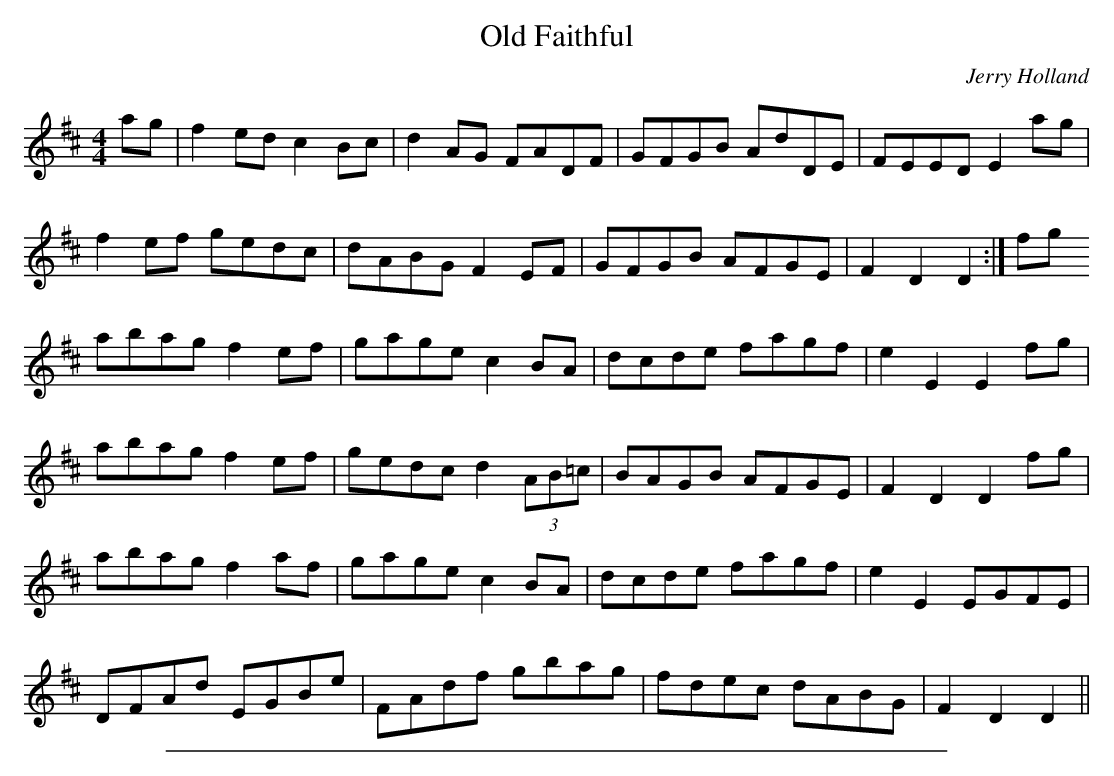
X:1
T: Old Faithful
C:Jerry Holland
M:4/4
L:1/8
K:D
ag|f2 ed c2 Bc|d2 AG FADF| GFGB AdDE|FEED E2 ag|
f2 ef gedc|dABG F2 EF|GFGB AFGE|F2 D2 D2:|fg
abag f2 ef|gage c2 BA|dcde fagf|e2 E2 E2 fg|
abag f2 ef|gedc d2 (3AB=c|BAGB AFGE|F2 D2 D2 fg|
abag f2 af|gage c2 BA|dcde fagf|e2 E2 EGFE|
DFAd EGBe|FAdf gbag|fdec dABG|F2 D2 D2||
